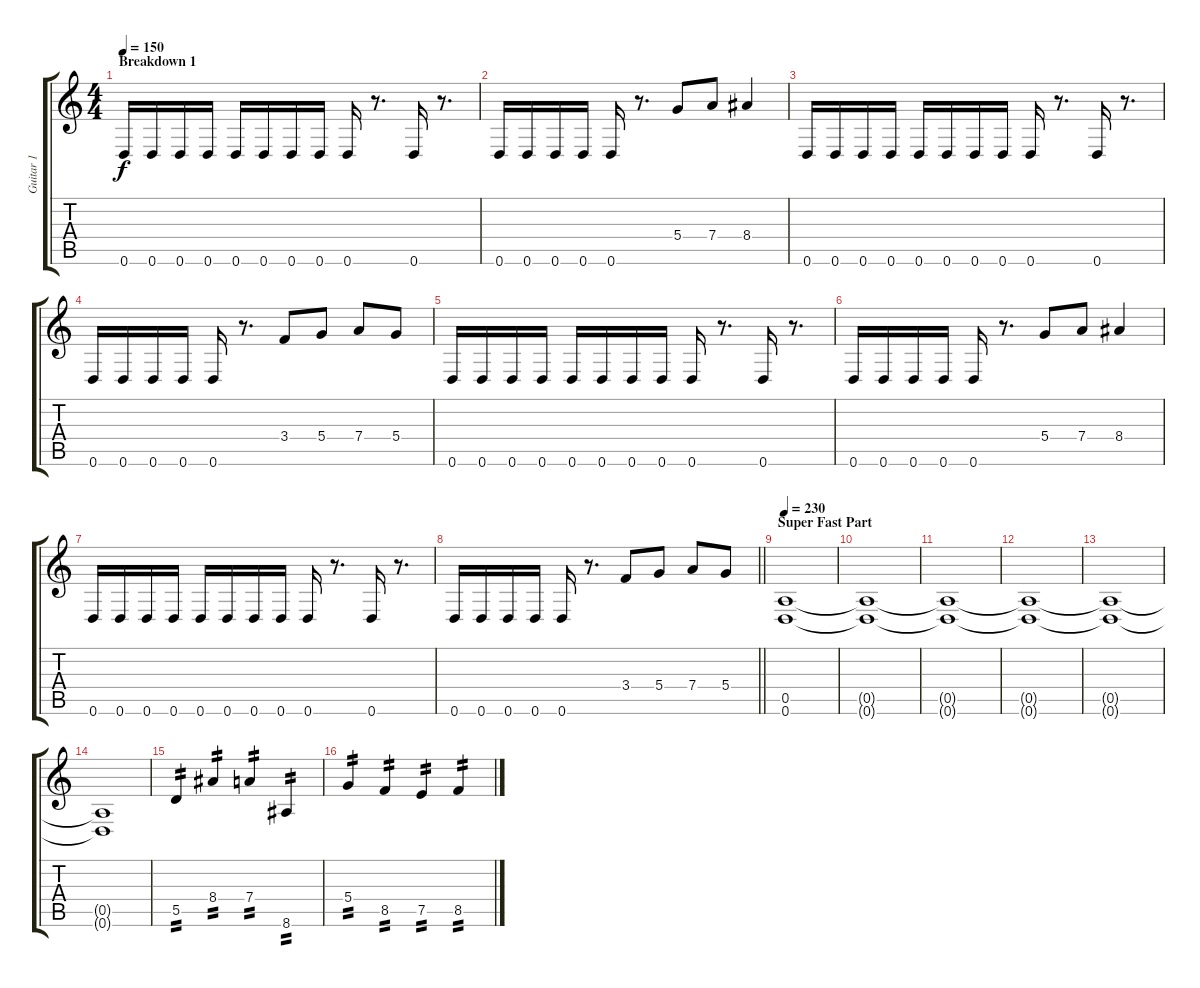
\track ("Guitar 1" "Guitar 1") {instrument distortionguitar}
\staff {score tabs}
\tuning (E4 B3 G3 D3 A2 D2) {hide}
\ts (4 4)
\section ("" "Breakdown 1")
\tempo 150
\clef g2
\ks c
0.6.16{dy f} 0.6.16 0.6.16 0.6.16 0.6.16 0.6.16 0.6.16 0.6.16 0.6.16 r.8{d} 0.6.16 r.8{d} |
0.6.16 0.6.16 0.6.16 0.6.16 0.6.16 r.8{d} 5.4.8 7.4.8 8.4.4 |
0.6.16 0.6.16 0.6.16 0.6.16 0.6.16 0.6.16 0.6.16 0.6.16 0.6.16 r.8{d} 0.6.16 r.8{d} |
0.6.16 0.6.16 0.6.16 0.6.16 0.6.16 r.8{d} 3.4.8 5.4.8 7.4.8 5.4.8 |
0.6.16 0.6.16 0.6.16 0.6.16 0.6.16 0.6.16 0.6.16 0.6.16 0.6.16 r.8{d} 0.6.16 r.8{d} |
0.6.16 0.6.16 0.6.16 0.6.16 0.6.16 r.8{d} 5.4.8 7.4.8 8.4.4 |
0.6.16 0.6.16 0.6.16 0.6.16 0.6.16 0.6.16 0.6.16 0.6.16 0.6.16 r.8{d} 0.6.16 r.8{d} |
\barLineRight lightlight
0.6.16 0.6.16 0.6.16 0.6.16 0.6.16 r.8{d} 3.4.8 5.4.8 7.4.8 5.4.8 |
\section ("" "Super Fast Part")
\tempo 230
(0.5 0.6).1 |
(0.5{t} 0.6{t}).1 |
(0.5{t} 0.6{t}).1 |
(0.5{t} 0.6{t}).1 |
(0.5{t} 0.6{t}).1 |
(0.5{t} 0.6{t}).1 |
5.5.4{tp 2} 8.4.4{tp 2} 7.4.4{tp 2} 8.6.4{tp 2} |
5.4.4{tp 2} 8.5.4{tp 2} 7.5.4{tp 2} 8.5.4{tp 2}
